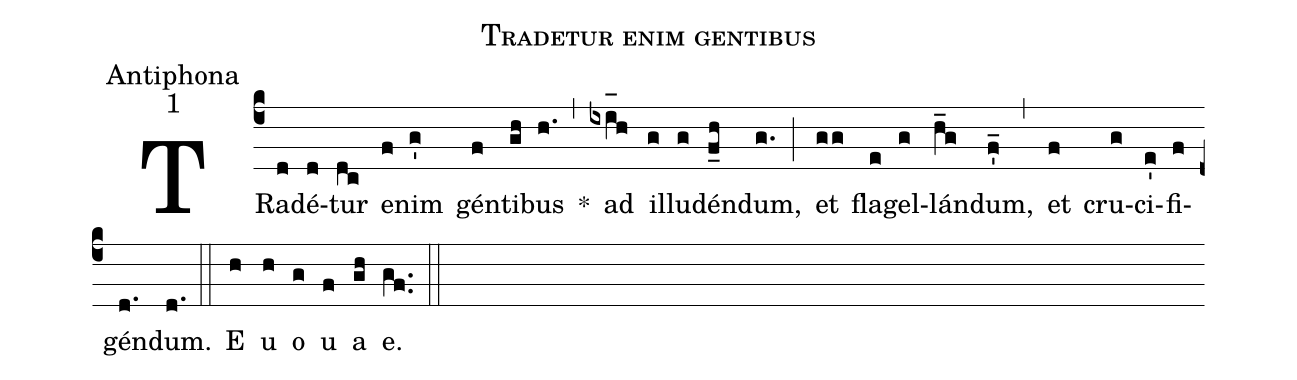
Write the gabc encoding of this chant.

name:Tradetur enim gentibus;
office-part:Antiphona;
mode:1;
%%
(c4) TRa(d)dé(d)tur(dc) e(f)nim(g') gén(f)ti(gh)bus(h.) *(,) ad(ixi_[oh:h]h) il(g)lu(g)dén(f_h)dum,(g.) (;) et(gg) fla(e)gel(g)lán(h_g)dum,(f'_) (,) et(f) cru(g)ci(e')fi(f)gén(d.)dum.(d.) (::) <eu>E(h) u(h) o(g) u(f) a(gh) e.</eu>(gf..) (::)
